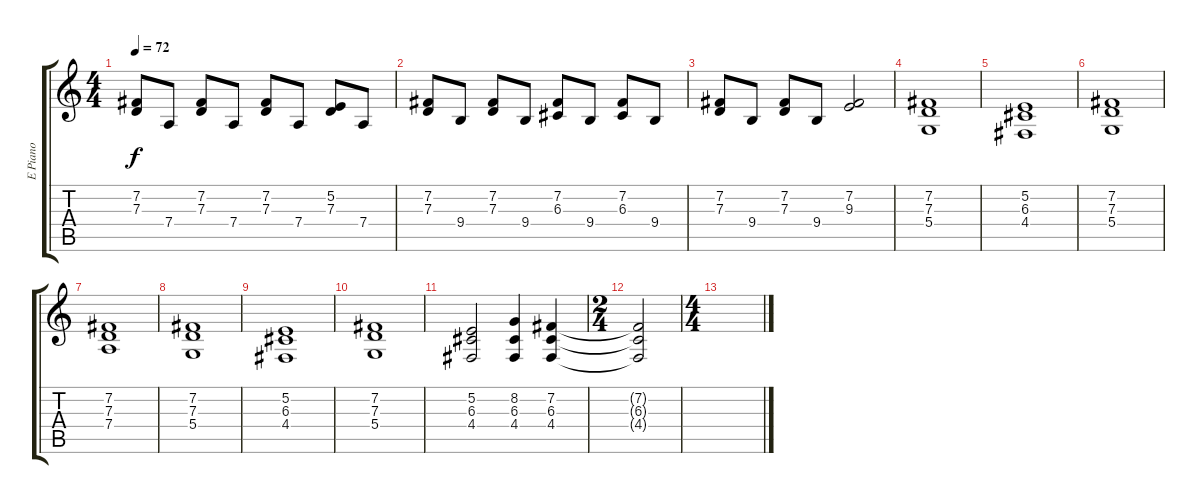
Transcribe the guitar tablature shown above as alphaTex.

\track ("E Piano" "E Piano") {instrument electricgrandpiano}
\staff {score tabs}
\tuning (E4 B3 G3 D3 A2 E2) {hide}
\ts (4 4)
\tempo 72
\clef g2
\ks c
(7.2 7.3).8{dy f} 7.4.8 (7.2 7.3).8 7.4.8 (7.2 7.3).8 7.4.8 (5.2 7.3).8 7.4.8 |
(7.2 7.3).8 9.4.8 (7.2 7.3).8 9.4.8 (7.2 6.3).8 9.4.8 (7.2 6.3).8 9.4.8 |
(7.2 7.3).8 9.4.8 (7.2 7.3).8 9.4.8 (7.2 9.3).2 |
(7.2 7.3 5.4).1 |
(5.2 6.3 4.4).1 |
(7.2 7.3 5.4).1 |
(7.2 7.3 7.4).1 |
(7.2 7.3 5.4).1 |
(5.2 6.3 4.4).1 |
(7.2 7.3 5.4).1 |
(5.2 6.3 4.4).2 (8.2 6.3 4.4).4 (7.2 6.3 4.4).4 |
\ts (2 4)
(7.2{t} 6.3{t} 4.4{t}).2 |
\ts (4 4)
